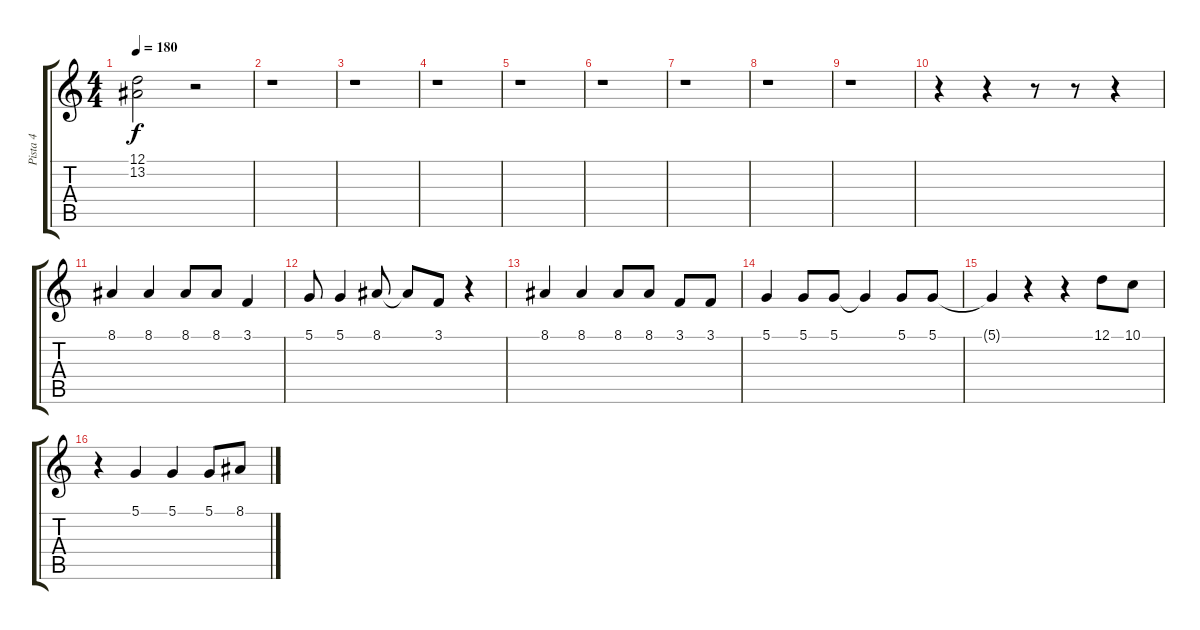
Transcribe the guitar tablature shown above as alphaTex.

\track ("Pista 4" "Pista 4") {instrument harmonica}
\staff {score tabs}
\tuning (D4 A3 F3 C3 G2 D2) {hide}
\ts (4 4)
\tempo 180
\clef g2
\ks c
(12.1{t} 13.2{t}).2{dy f} r.2 |
r.1 |
r.1 |
r.1 |
r.1 |
r.1 |
r.1 |
r.1 |
r.1 |
r.4 r.4 r.8 r.8 r.4 |
8.1.4 8.1.4 8.1.8 8.1.8 3.1.4 |
5.1.8 5.1.4 8.1.8 8.1{t}.8 3.1.8 r.4 |
8.1.4 8.1.4 8.1.8 8.1.8 3.1.8 3.1.8 |
5.1.4 5.1.8 5.1.8 5.1{t}.4 5.1.8 5.1.8 |
5.1{t}.4 r.4 r.4 12.1.8 10.1.8 |
r.4 5.1.4 5.1.4 5.1.8 8.1.8
